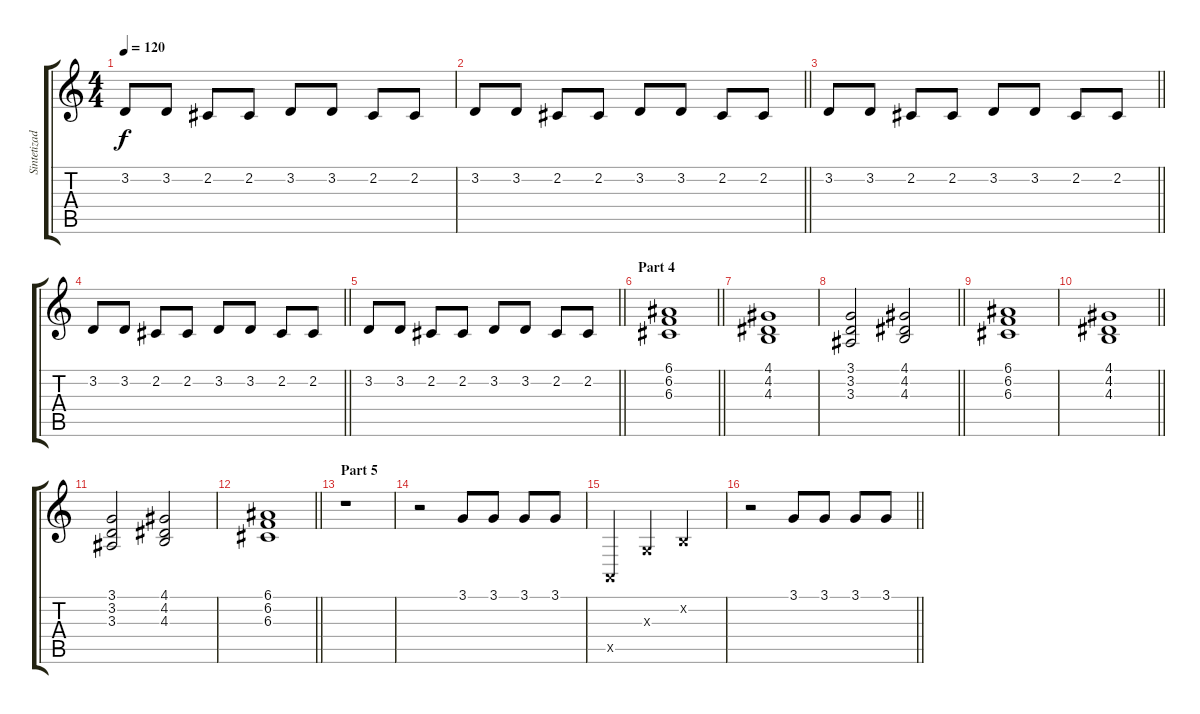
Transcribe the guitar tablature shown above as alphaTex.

\track ("Sintetizador" "Sintetizad") {instrument fiddle}
\staff {score tabs}
\tuning (E4 B3 G3 D3 A2 E2) {hide}
\ts (4 4)
\tempo 120
\clef g2
\ks c
3.2.8{dy f} 3.2.8 2.2.8 2.2.8 3.2.8 3.2.8 2.2.8 2.2.8 |
\barLineRight lightlight
3.2.8 3.2.8 2.2.8 2.2.8 3.2.8 3.2.8 2.2.8 2.2.8 |
\barLineRight lightlight
3.2.8 3.2.8 2.2.8 2.2.8 3.2.8 3.2.8 2.2.8 2.2.8 |
\barLineRight lightlight
3.2.8 3.2.8 2.2.8 2.2.8 3.2.8 3.2.8 2.2.8 2.2.8 |
\barLineRight lightlight
3.2.8 3.2.8 2.2.8 2.2.8 3.2.8 3.2.8 2.2.8 2.2.8 |
\section ("" "Part 4")
\barLineRight lightlight
(6.1 6.2 6.3).1 |
(4.1 4.2 4.3).1 |
\barLineRight lightlight
(3.1 3.2 3.3).2 (4.1 4.2 4.3).2 |
(6.1 6.2 6.3).1 |
\barLineRight lightlight
(4.1 4.2 4.3).1 |
(3.1 3.2 3.3).2 (4.1 4.2 4.3).2 |
\barLineRight lightlight
(6.1 6.2 6.3).1 |
\section ("" "Part 5")
r.1 |
r.2 3.1.8{volume 16} 3.1.8 3.1.8 3.1.8 |
0.5{x}.4 0.3{x}.4 0.2{x}.2 |
\barLineRight lightlight
r.2 3.1.8 3.1.8 3.1.8 3.1.8
